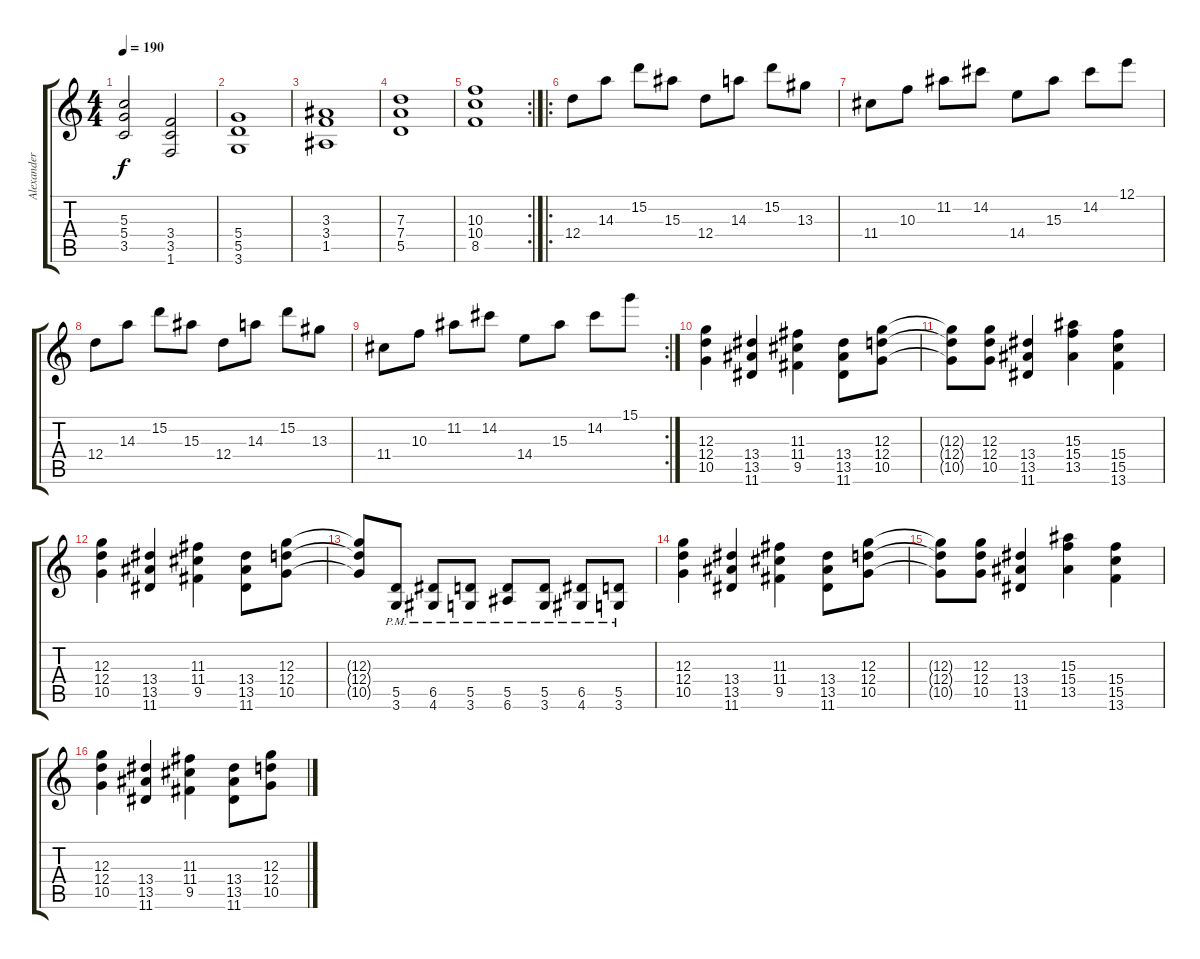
\track ("Alexander Kuoppala" "Alexander ") {instrument distortionguitar}
\staff {score tabs}
\tuning (E4 B3 G3 D3 A2 E2) {hide}
\ts (4 4)
\tempo 190
\clef g2
\ks c
(5.3 5.4 3.5).2{dy f} (3.4 3.5 1.6).2 |
(5.4 5.5 3.6).1 |
(3.3 3.4 1.5).1 |
(7.3 7.4 5.5).1 |
\rc 2
(10.3 10.4 8.5).1 |
\ro
12.4.8 14.3.8 15.2.8 15.3.8 12.4.8 14.3.8 15.2.8 13.3.8 |
11.4.8 10.3.8 11.2.8 14.2.8 14.4.8 15.3.8 14.2.8 12.1.8 |
12.4.8 14.3.8 15.2.8 15.3.8 12.4.8 14.3.8 15.2.8 13.3.8 |
\rc 2
11.4.8 10.3.8 11.2.8 14.2.8 14.4.8 15.3.8 14.2.8 15.1.8 |
(12.3 12.4 10.5).4 (13.4 13.5 11.6).4 (11.3 11.4 9.5).4 (13.4 13.5 11.6).8 (12.3 12.4 10.5).8 |
(12.3{t} 12.4{t} 10.5{t}).8 (12.3 12.4 10.5).8 (13.4 13.5 11.6).4 (15.3 15.4 13.5).4 (15.4 15.5 13.6).4 |
(12.3 12.4 10.5).4 (13.4 13.5 11.6).4 (11.3 11.4 9.5).4 (13.4 13.5 11.6).8 (12.3 12.4 10.5).8 |
(12.3{t} 12.4{t} 10.5{t}).8 (5.5{pm} 3.6{pm}).8 (6.5{pm} 4.6{pm}).8 (5.5{pm} 3.6{pm}).8 (5.5{pm} 6.6{pm}).8 (5.5{pm} 3.6{pm}).8 (6.5{pm} 4.6{pm}).8 (5.5{pm} 3.6{pm}).8 |
(12.3 12.4 10.5).4 (13.4 13.5 11.6).4 (11.3 11.4 9.5).4 (13.4 13.5 11.6).8 (12.3 12.4 10.5).8 |
(12.3{t} 12.4{t} 10.5{t}).8 (12.3 12.4 10.5).8 (13.4 13.5 11.6).4 (15.3 15.4 13.5).4 (15.4 15.5 13.6).4 |
(12.3 12.4 10.5).4 (13.4 13.5 11.6).4 (11.3 11.4 9.5).4 (13.4 13.5 11.6).8 (12.3 12.4 10.5).8
